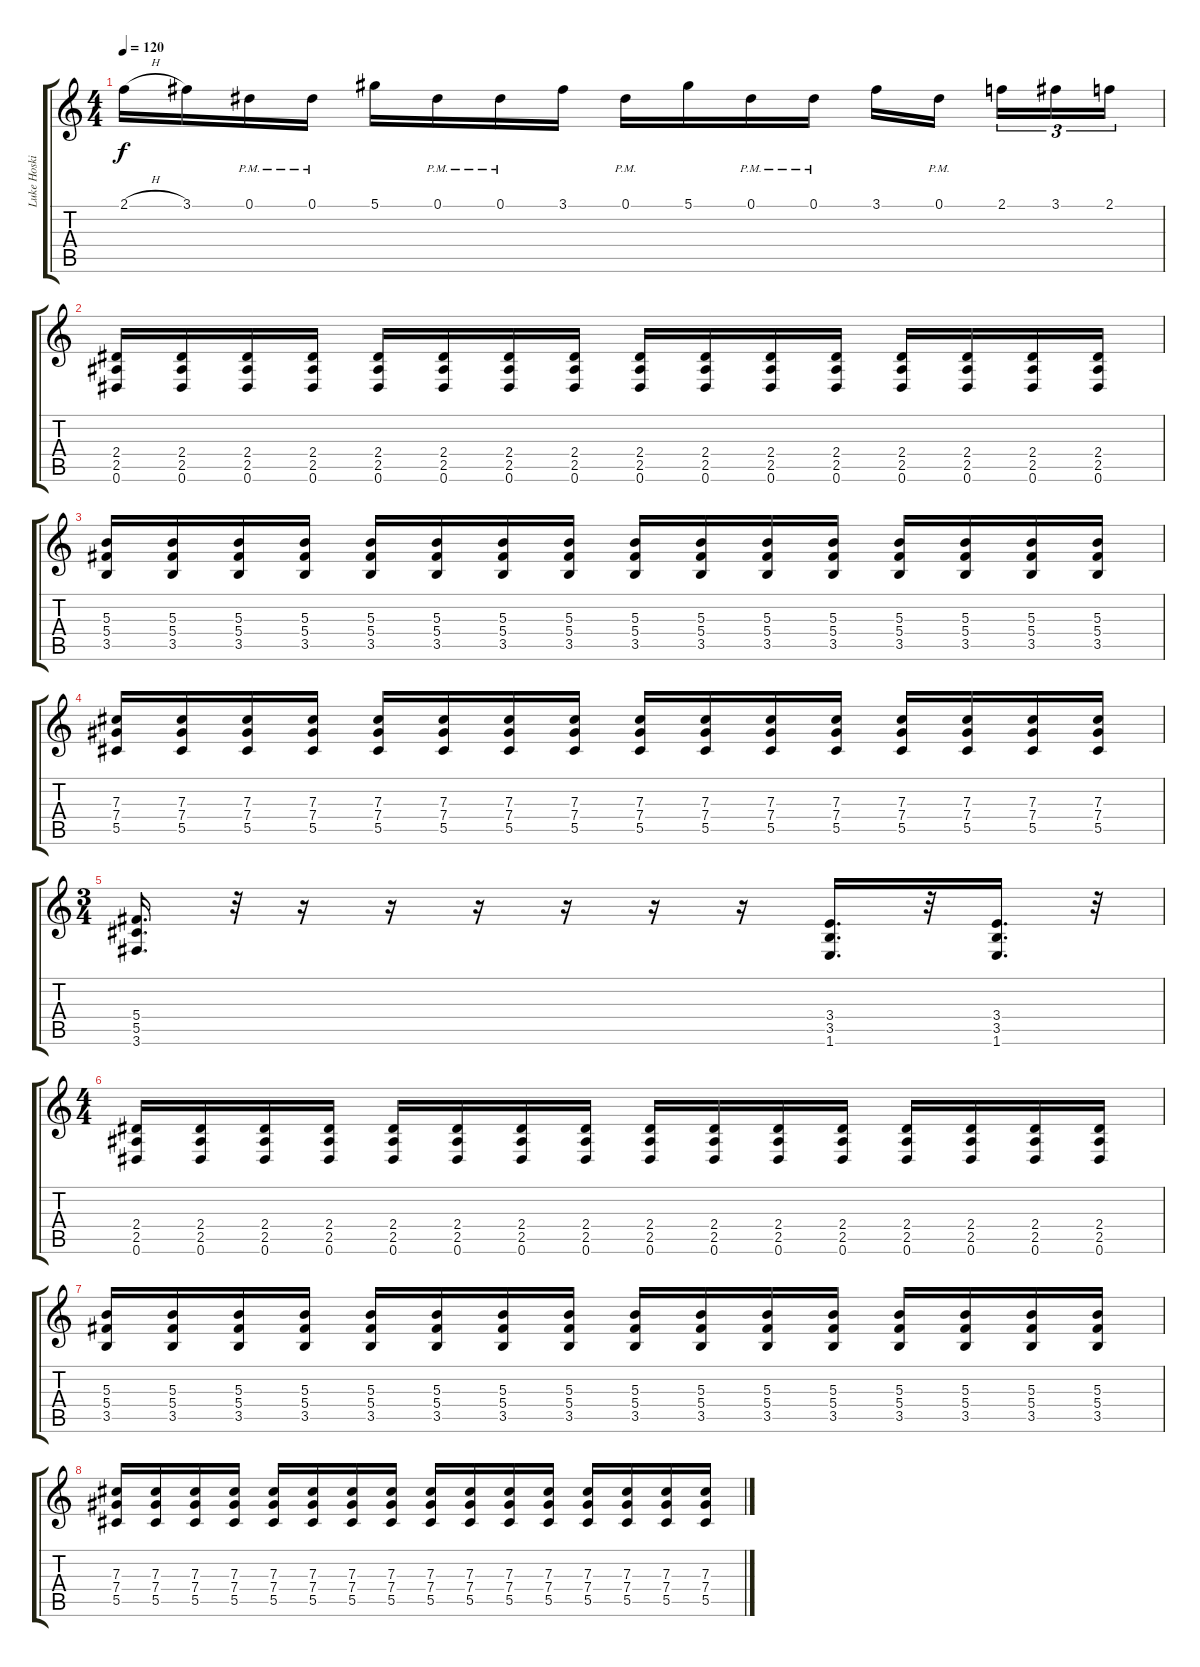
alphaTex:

\track ("Luke Hoskin" "Luke Hoski") {instrument distortionguitar}
\staff {score tabs}
\tuning (Eb4 Bb3 Gb3 Db3 Ab2 Eb2) {hide}
\ts (4 4)
\tempo 120
\clef g2
\ks c
2.1{h}.16{dy f} 3.1.16 0.1{pm}.16 0.1{pm}.16 5.1.16 0.1{pm}.16 0.1{pm}.16 3.1.16 0.1{pm}.16 5.1.16 0.1{pm}.16 0.1{pm}.16 3.1.16 0.1{pm}.16{beam splitsecondary} 2.1.16{tu (3 2)} 3.1.16{tu (3 2)} 2.1.16{tu (3 2)} |
(2.4 2.5 0.6).16 (2.4 2.5 0.6).16 (2.4 2.5 0.6).16 (2.4 2.5 0.6).16 (2.4 2.5 0.6).16 (2.4 2.5 0.6).16 (2.4 2.5 0.6).16 (2.4 2.5 0.6).16 (2.4 2.5 0.6).16 (2.4 2.5 0.6).16 (2.4 2.5 0.6).16 (2.4 2.5 0.6).16 (2.4 2.5 0.6).16 (2.4 2.5 0.6).16 (2.4 2.5 0.6).16 (2.4 2.5 0.6).16 |
(5.3 5.4 3.5).16 (5.3 5.4 3.5).16 (5.3 5.4 3.5).16 (5.3 5.4 3.5).16 (5.3 5.4 3.5).16 (5.3 5.4 3.5).16 (5.3 5.4 3.5).16 (5.3 5.4 3.5).16 (5.3 5.4 3.5).16 (5.3 5.4 3.5).16 (5.3 5.4 3.5).16 (5.3 5.4 3.5).16 (5.3 5.4 3.5).16 (5.3 5.4 3.5).16 (5.3 5.4 3.5).16 (5.3 5.4 3.5).16 |
(7.3 7.4 5.5).16 (7.3 7.4 5.5).16 (7.3 7.4 5.5).16 (7.3 7.4 5.5).16 (7.3 7.4 5.5).16 (7.3 7.4 5.5).16 (7.3 7.4 5.5).16 (7.3 7.4 5.5).16 (7.3 7.4 5.5).16 (7.3 7.4 5.5).16 (7.3 7.4 5.5).16 (7.3 7.4 5.5).16 (7.3 7.4 5.5).16 (7.3 7.4 5.5).16 (7.3 7.4 5.5).16 (7.3 7.4 5.5).16 |
\ts (3 4)
(5.4 5.5 3.6).16{d} r.32 r.16 r.16 r.16 r.16 r.16 r.16 (3.4 3.5 1.6).16{d} r.32 (3.4 3.5 1.6).16{d} r.32 |
\ts (4 4)
(2.4 2.5 0.6).16 (2.4 2.5 0.6).16 (2.4 2.5 0.6).16 (2.4 2.5 0.6).16 (2.4 2.5 0.6).16 (2.4 2.5 0.6).16 (2.4 2.5 0.6).16 (2.4 2.5 0.6).16 (2.4 2.5 0.6).16 (2.4 2.5 0.6).16 (2.4 2.5 0.6).16 (2.4 2.5 0.6).16 (2.4 2.5 0.6).16 (2.4 2.5 0.6).16 (2.4 2.5 0.6).16 (2.4 2.5 0.6).16 |
(5.3 5.4 3.5).16 (5.3 5.4 3.5).16 (5.3 5.4 3.5).16 (5.3 5.4 3.5).16 (5.3 5.4 3.5).16 (5.3 5.4 3.5).16 (5.3 5.4 3.5).16 (5.3 5.4 3.5).16 (5.3 5.4 3.5).16 (5.3 5.4 3.5).16 (5.3 5.4 3.5).16 (5.3 5.4 3.5).16 (5.3 5.4 3.5).16 (5.3 5.4 3.5).16 (5.3 5.4 3.5).16 (5.3 5.4 3.5).16 |
(7.3 7.4 5.5).16 (7.3 7.4 5.5).16 (7.3 7.4 5.5).16 (7.3 7.4 5.5).16 (7.3 7.4 5.5).16 (7.3 7.4 5.5).16 (7.3 7.4 5.5).16 (7.3 7.4 5.5).16 (7.3 7.4 5.5).16 (7.3 7.4 5.5).16 (7.3 7.4 5.5).16 (7.3 7.4 5.5).16 (7.3 7.4 5.5).16 (7.3 7.4 5.5).16 (7.3 7.4 5.5).16 (7.3 7.4 5.5).16
